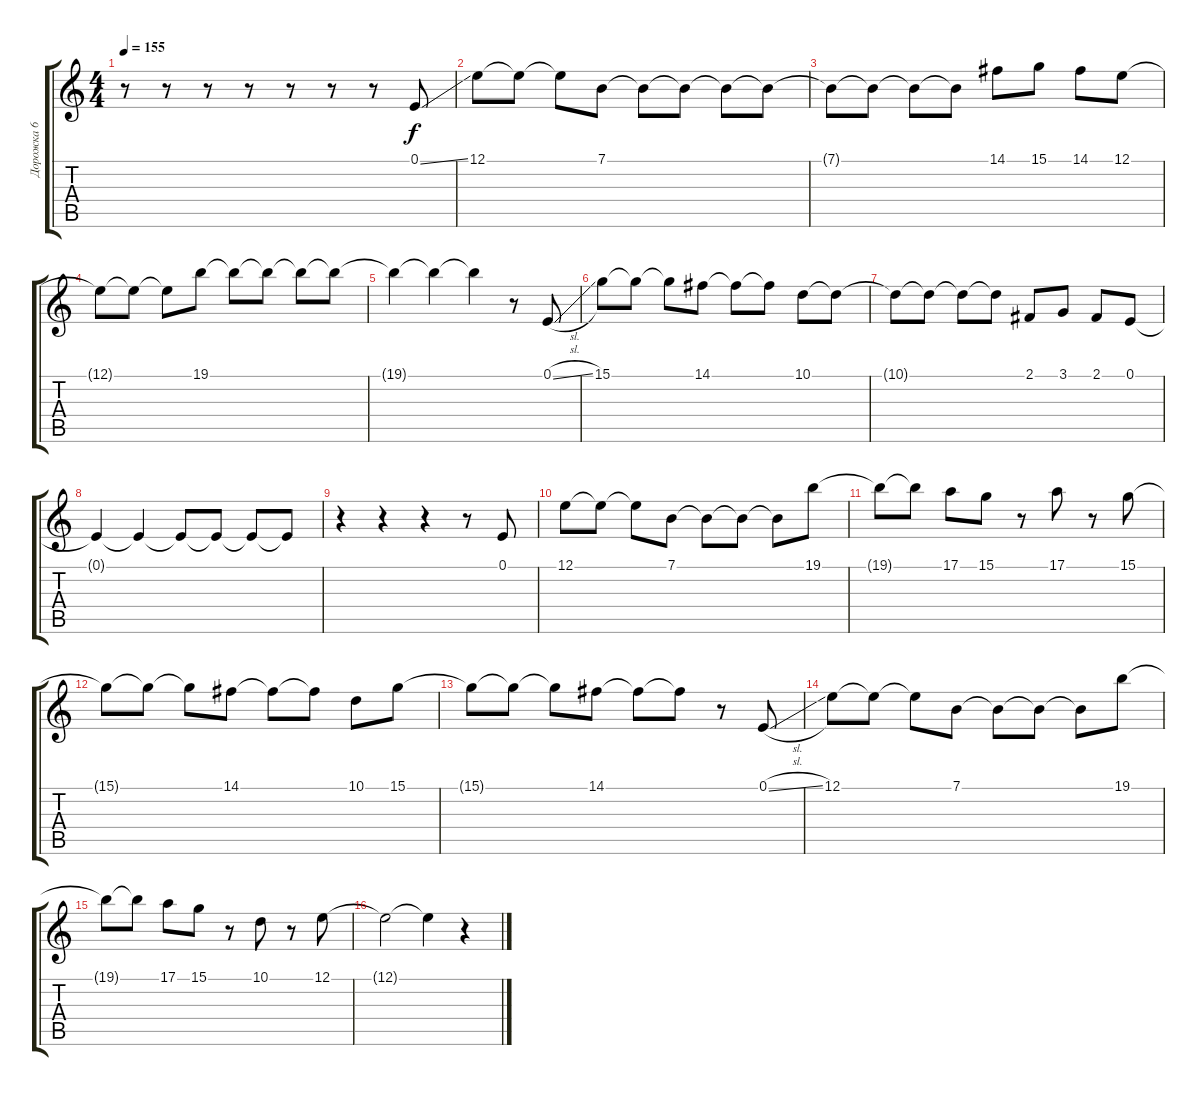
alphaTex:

\track ("Дорожка 6" "Дорожка 6") {instrument lead2sawtooth}
\staff {score tabs}
\tuning (E4 B3 G3 D3 A2 E2) {hide}
\ts (4 4)
\tempo 155
\clef g2
\ks c
r.8{dy f} r.8 r.8 r.8 r.8 r.8 r.8 0.1{ss}.8 |
12.1.8 12.1{t}.8 12.1{t}.8 7.1.8 7.1{t}.8 7.1{t}.8 7.1{t}.8 7.1{t}.8 |
7.1{t}.8 7.1{t}.8 7.1{t}.8 7.1{t}.8 14.1.8 15.1.8 14.1.8 12.1.8 |
12.1{t}.8 12.1{t}.8 12.1{t}.8 19.1.8 19.1{t}.8 19.1{t}.8 19.1{t}.8 19.1{t}.8 |
19.1{t}.4 19.1{t}.4 19.1{t}.4 r.8 0.1{sl}.8 |
15.1.8 15.1{t}.8 15.1{t}.8 14.1.8 14.1{t}.8 14.1{t}.8 10.1.8 10.1{t}.8 |
10.1{t}.8 10.1{t}.8 10.1{t}.8 10.1{t}.8 2.1.8 3.1.8 2.1.8 0.1.8 |
0.1{t}.4 0.1{t}.4 0.1{t}.8 0.1{t}.8 0.1{t}.8 0.1{t}.8 |
r.4 r.4 r.4 r.8 0.1.8 |
12.1.8 12.1{t}.8 12.1{t}.8 7.1.8 7.1{t}.8 7.1{t}.8 7.1{t}.8 19.1.8 |
19.1{t}.8 19.1{t}.8 17.1.8 15.1.8 r.8 17.1.8 r.8 15.1.8 |
15.1{t}.8 15.1{t}.8 15.1{t}.8 14.1.8 14.1{t}.8 14.1{t}.8 10.1.8 15.1.8 |
15.1{t}.8 15.1{t}.8 15.1{t}.8 14.1.8 14.1{t}.8 14.1{t}.8 r.8 0.1{sl}.8 |
12.1.8 12.1{t}.8 12.1{t}.8 7.1.8 7.1{t}.8 7.1{t}.8 7.1{t}.8 19.1.8 |
19.1{t}.8 19.1{t}.8 17.1.8 15.1.8 r.8 10.1.8 r.8 12.1.8 |
12.1{t}.2 12.1{t}.4 r.4
